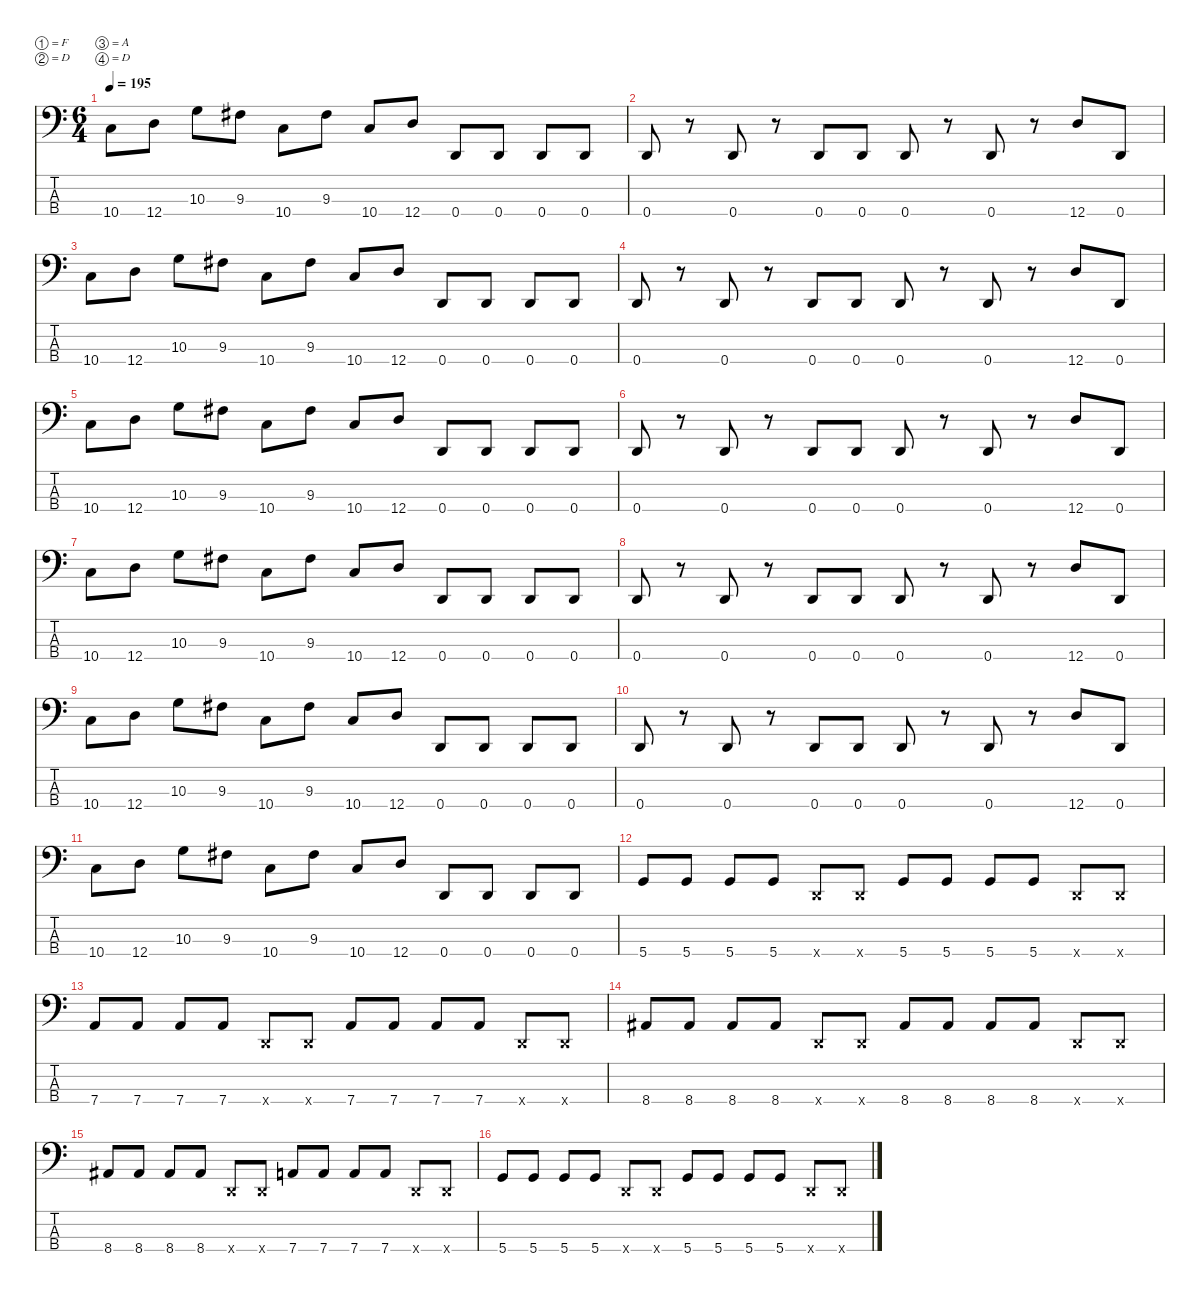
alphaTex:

\defaultSystemsLayout 4
\hideDynamics
\bracketExtendMode nobrackets
\singleTrackTrackNamePolicy hidden
\multiTrackTrackNamePolicy hidden
\firstSystemTrackNameMode fullname
\firstSystemTrackNameOrientation horizontal
\otherSystemsTrackNameOrientation horizontal
\track ("Bass" "el.bs.") {instrument electricbassfinger}
\staff {score tabs}
\tuning (F2 D2 A1 D1)
\ts (6 4)
\tempo 195
\clef f4
\ks c
10.4.8{dy f beam Down} 12.4.8{beam Down} 10.3.8{beam Down} 9.3{acc #}.8{beam Down} 10.4.8{beam Down} 9.3{acc #}.8{beam Down} 10.4.8{beam Up} 12.4.8{beam Up} 0.4.8{beam Up} 0.4.8{beam Up} 0.4.8{beam Up} 0.4.8{beam Up} |
0.4.8{beam Up} r.8{beam Up} 0.4.8{beam Up} r.8{beam Up} 0.4.8{beam Up} 0.4.8{beam Up} 0.4.8{beam Up} r.8{beam Up} 0.4.8{beam Up} r.8{beam Up} 12.4.8{beam Up} 0.4.8{beam Up} |
10.4.8{beam Down} 12.4.8{beam Down} 10.3.8{beam Down} 9.3{acc #}.8{beam Down} 10.4.8{beam Down} 9.3{acc #}.8{beam Down} 10.4.8{beam Up} 12.4.8{beam Up} 0.4.8{beam Up} 0.4.8{beam Up} 0.4.8{beam Up} 0.4.8{beam Up} |
0.4.8{beam Up} r.8{beam Up} 0.4.8{beam Up} r.8{beam Up} 0.4.8{beam Up} 0.4.8{beam Up} 0.4.8{beam Up} r.8{beam Up} 0.4.8{beam Up} r.8{beam Up} 12.4.8{beam Up} 0.4.8{beam Up} |
10.4.8{beam Down} 12.4.8{beam Down} 10.3.8{beam Down} 9.3{acc #}.8{beam Down} 10.4.8{beam Down} 9.3{acc #}.8{beam Down} 10.4.8{beam Up} 12.4.8{beam Up} 0.4.8{beam Up} 0.4.8{beam Up} 0.4.8{beam Up} 0.4.8{beam Up} |
0.4.8{beam Up} r.8{beam Up} 0.4.8{beam Up} r.8{beam Up} 0.4.8{beam Up} 0.4.8{beam Up} 0.4.8{beam Up} r.8{beam Up} 0.4.8{beam Up} r.8{beam Up} 12.4.8{beam Up} 0.4.8{beam Up} |
10.4.8{beam Down} 12.4.8{beam Down} 10.3.8{beam Down} 9.3{acc #}.8{beam Down} 10.4.8{beam Down} 9.3{acc #}.8{beam Down} 10.4.8{beam Up} 12.4.8{beam Up} 0.4.8{beam Up} 0.4.8{beam Up} 0.4.8{beam Up} 0.4.8{beam Up} |
0.4.8{beam Up} r.8{beam Up} 0.4.8{beam Up} r.8{beam Up} 0.4.8{beam Up} 0.4.8{beam Up} 0.4.8{beam Up} r.8{beam Up} 0.4.8{beam Up} r.8{beam Up} 12.4.8{beam Up} 0.4.8{beam Up} |
10.4.8{beam Down} 12.4.8{beam Down} 10.3.8{beam Down} 9.3{acc #}.8{beam Down} 10.4.8{beam Down} 9.3{acc #}.8{beam Down} 10.4.8{beam Up} 12.4.8{beam Up} 0.4.8{beam Up} 0.4.8{beam Up} 0.4.8{beam Up} 0.4.8{beam Up} |
0.4.8{beam Up} r.8{beam Up} 0.4.8{beam Up} r.8{beam Up} 0.4.8{beam Up} 0.4.8{beam Up} 0.4.8{beam Up} r.8{beam Up} 0.4.8{beam Up} r.8{beam Up} 12.4.8{beam Up} 0.4.8{beam Up} |
10.4.8{beam Down} 12.4.8{beam Down} 10.3.8{beam Down} 9.3{acc #}.8{beam Down} 10.4.8{beam Down} 9.3{acc #}.8{beam Down} 10.4.8{beam Up} 12.4.8{beam Up} 0.4.8{beam Up} 0.4.8{beam Up} 0.4.8{beam Up} 0.4.8{beam Up} |
5.4.8{beam Up} 5.4.8{beam Up} 5.4.8{beam Up} 5.4.8{beam Up} 0.4{x}.8{beam Up} 0.4{x}.8{beam Up} 5.4.8{beam Up} 5.4.8{beam Up} 5.4.8{beam Up} 5.4.8{beam Up} 0.4{x}.8{beam Up} 0.4{x}.8{beam Up} |
7.4.8{beam Up} 7.4.8{beam Up} 7.4.8{beam Up} 7.4.8{beam Up} 0.4{x}.8{beam Up} 0.4{x}.8{beam Up} 7.4.8{beam Up} 7.4.8{beam Up} 7.4.8{beam Up} 7.4.8{beam Up} 0.4{x}.8{beam Up} 0.4{x}.8{beam Up} |
8.4{acc #}.8{beam Up} 8.4{acc #}.8{beam Up} 8.4{acc #}.8{beam Up} 8.4{acc #}.8{beam Up} 0.4{x}.8{beam Up} 0.4{x}.8{beam Up} 8.4{acc #}.8{beam Up} 8.4{acc #}.8{beam Up} 8.4{acc #}.8{beam Up} 8.4{acc #}.8{beam Up} 0.4{x}.8{beam Up} 0.4{x}.8{beam Up} |
8.4{acc #}.8{beam Up} 8.4{acc #}.8{beam Up} 8.4{acc #}.8{beam Up} 8.4{acc #}.8{beam Up} 0.4{x}.8{beam Up} 0.4{x}.8{beam Up} 7.4.8{beam Up} 7.4.8{beam Up} 7.4.8{beam Up} 7.4.8{beam Up} 0.4{x}.8{beam Up} 0.4{x}.8{beam Up} |
5.4.8{beam Up} 5.4.8{beam Up} 5.4.8{beam Up} 5.4.8{beam Up} 0.4{x}.8{beam Up} 0.4{x}.8{beam Up} 5.4.8{beam Up} 5.4.8{beam Up} 5.4.8{beam Up} 5.4.8{beam Up} 0.4{x}.8{beam Up} 0.4{x}.8{beam Up}
